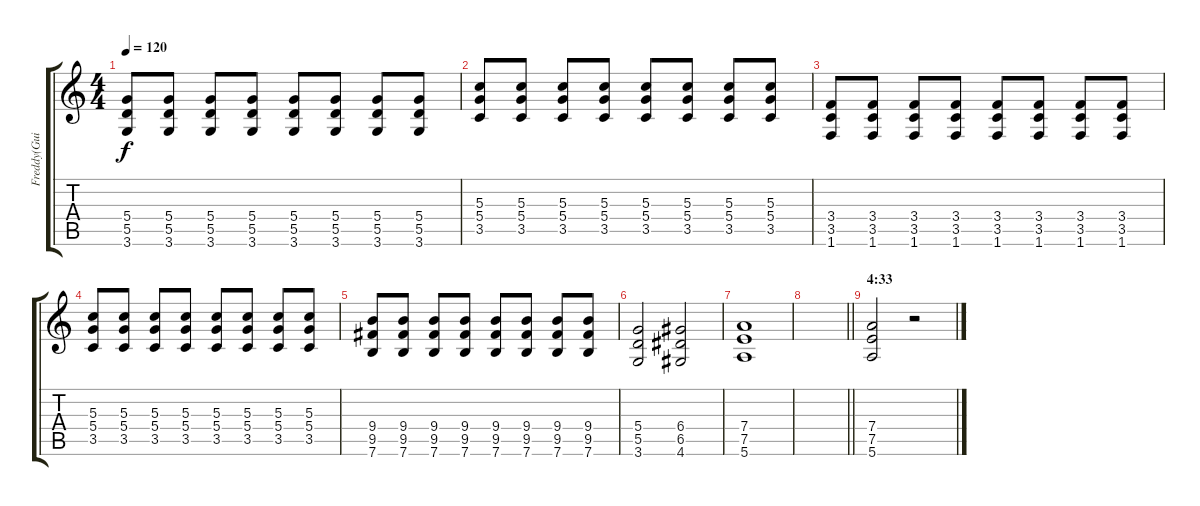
\track ("Freddy(Guitar)" "Freddy(Gui") {instrument distortionguitar}
\staff {score tabs}
\tuning (E4 B3 G3 D3 A2 E2) {hide}
\ts (4 4)
\tempo 120
\clef g2
\ks c
(5.4 5.5 3.6).8{dy f} (5.4 5.5 3.6).8 (5.4 5.5 3.6).8 (5.4 5.5 3.6).8 (5.4 5.5 3.6).8 (5.4 5.5 3.6).8 (5.4 5.5 3.6).8 (5.4 5.5 3.6).8 |
(5.3 5.4 3.5).8 (5.3 5.4 3.5).8 (5.3 5.4 3.5).8 (5.3 5.4 3.5).8 (5.3 5.4 3.5).8 (5.3 5.4 3.5).8 (5.3 5.4 3.5).8 (5.3 5.4 3.5).8 |
(3.4 3.5 1.6).8 (3.4 3.5 1.6).8 (3.4 3.5 1.6).8 (3.4 3.5 1.6).8 (3.4 3.5 1.6).8 (3.4 3.5 1.6).8 (3.4 3.5 1.6).8 (3.4 3.5 1.6).8 |
(5.3 5.4 3.5).8 (5.3 5.4 3.5).8 (5.3 5.4 3.5).8 (5.3 5.4 3.5).8 (5.3 5.4 3.5).8 (5.3 5.4 3.5).8 (5.3 5.4 3.5).8 (5.3 5.4 3.5).8 |
(9.4 9.5 7.6).8 (9.4 9.5 7.6).8 (9.4 9.5 7.6).8 (9.4 9.5 7.6).8 (9.4 9.5 7.6).8 (9.4 9.5 7.6).8 (9.4 9.5 7.6).8 (9.4 9.5 7.6).8 |
(5.4 5.5 3.6).2 (6.4 6.5 4.6).2 |
(7.4 7.5 5.6).1 |
\barLineRight lightlight
|
\section ("" "4:33")
(7.4 7.5 5.6).2 r.2
